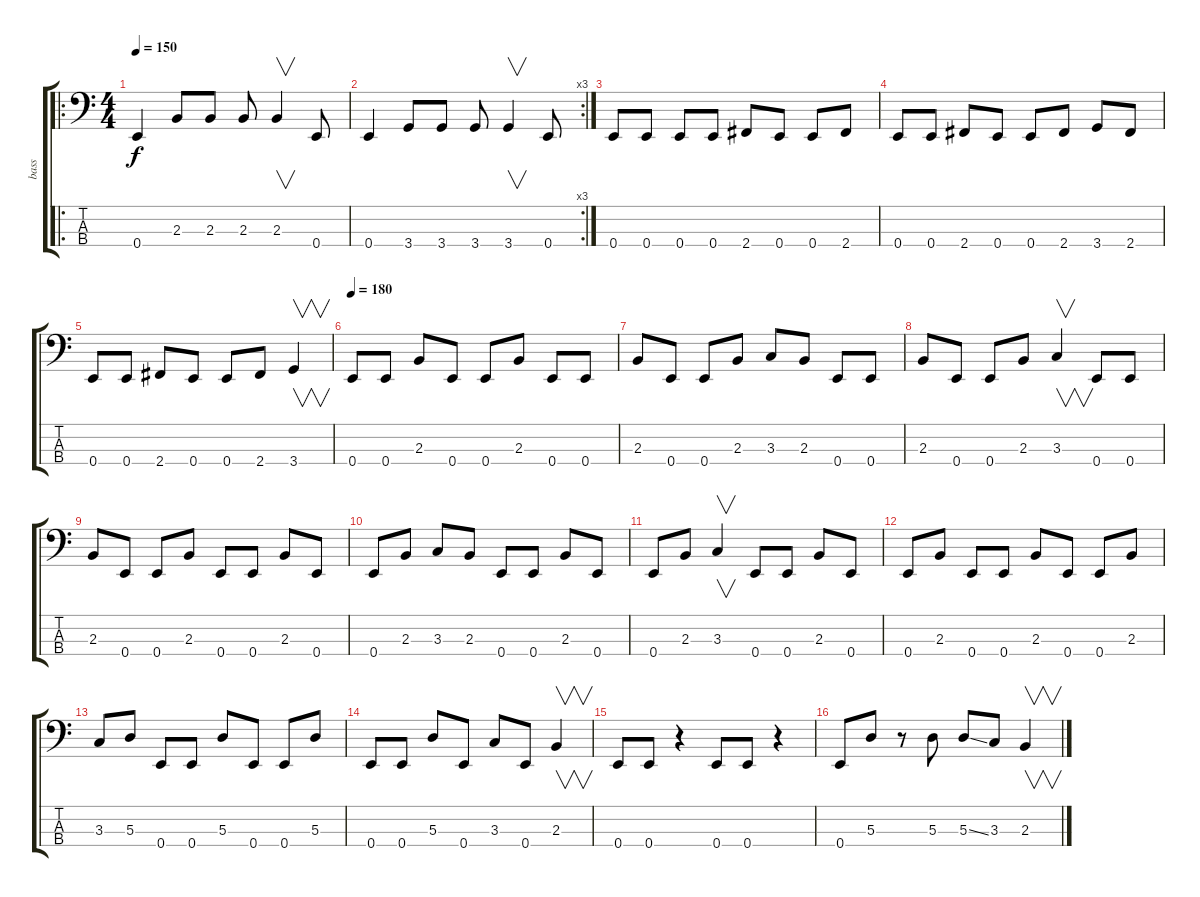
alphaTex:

\track ("bass" "bass") {instrument electricbassfinger}
\staff {score tabs}
\tuning (G2 D2 A1 E1) {hide}
\ro
\ts (4 4)
\tempo 150
\clef f4
\ks c
0.4.4{dy f} 2.3.8 2.3.8 2.3.8 2.3.4{v} 0.4.8 |
\rc 3
0.4.4 3.4.8 3.4.8 3.4.8 3.4.4{v} 0.4.8 |
0.4.8 0.4.8 0.4.8 0.4.8 2.4.8 0.4.8 0.4.8 2.4.8 |
0.4.8 0.4.8 2.4.8 0.4.8 0.4.8 2.4.8 3.4.8 2.4.8 |
0.4.8 0.4.8 2.4.8 0.4.8 0.4.8 2.4.8 3.4.4{v} |
\tempo 180
0.4.8 0.4.8 2.3.8 0.4.8 0.4.8 2.3.8 0.4.8 0.4.8 |
2.3.8 0.4.8 0.4.8 2.3.8 3.3.8 2.3.8 0.4.8 0.4.8 |
2.3.8 0.4.8 0.4.8 2.3.8 3.3.4{v} 0.4.8 0.4.8 |
2.3.8 0.4.8 0.4.8 2.3.8 0.4.8 0.4.8 2.3.8 0.4.8 |
0.4.8 2.3.8 3.3.8 2.3.8 0.4.8 0.4.8 2.3.8 0.4.8 |
0.4.8 2.3.8 3.3.4{v} 0.4.8 0.4.8 2.3.8 0.4.8 |
0.4.8 2.3.8 0.4.8 0.4.8 2.3.8 0.4.8 0.4.8 2.3.8 |
3.3.8 5.3.8 0.4.8 0.4.8 5.3.8 0.4.8 0.4.8 5.3.8 |
0.4.8 0.4.8 5.3.8 0.4.8 3.3.8 0.4.8 2.3.4{v} |
0.4.8 0.4.8 r.4 0.4.8 0.4.8 r.4 |
0.4.8 5.3.8 r.8 5.3.8 5.3{ss}.8 3.3.8 2.3.4{v}
